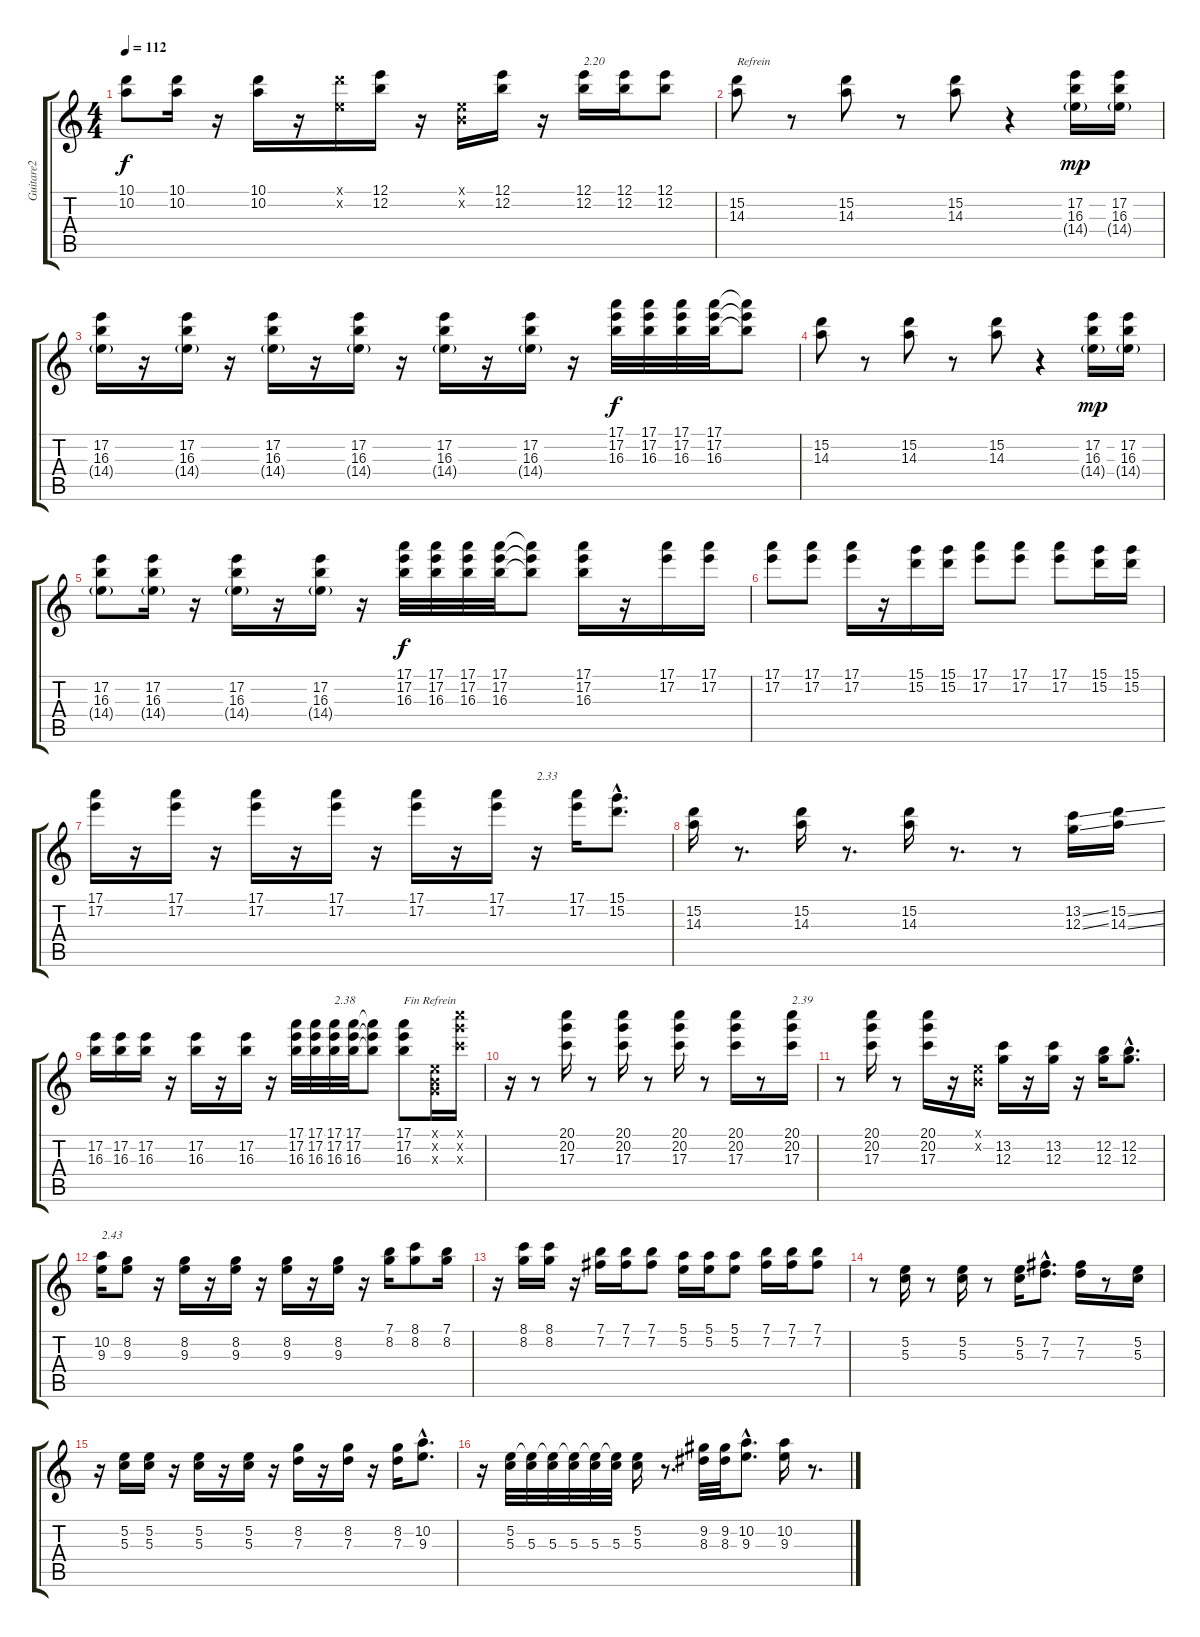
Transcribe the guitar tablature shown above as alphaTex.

\track ("Guitare2" "Guitare2") {instrument electricguitarclean}
\staff {score tabs}
\tuning (E4 B3 G3 D3 A2 E2) {hide}
\ts (4 4)
\tempo 112
\clef g2
\ks c
(10.1 10.2).8{dy f} (10.1 10.2).16 r.16 (10.1 10.2).16 r.16 (0.1{x} 15.2{x}).16 (12.1 12.2).16 r.16 (0.1{x} 0.2{x}).16 (12.1 12.2).16 r.16 (12.1 12.2).16{txt "2.20"} (12.1 12.2).16 (12.1 12.2).8 |
(15.2 14.3).8{txt "Refrein"} r.8 (15.2 14.3).8 r.8 (15.2 14.3).8 r.4 (17.2 16.3 14.4{g}).16{dy mp} (17.2 16.3 14.4{g}).16 |
(17.2 16.3 14.4{g}).16 r.16 (17.2 16.3 14.4{g}).16 r.16 (17.2 16.3 14.4{g}).16 r.16 (17.2 16.3 14.4{g}).16 r.16 (17.2 16.3 14.4{g}).16 r.16 (17.2 16.3 14.4{g}).16 r.16 (17.1 17.2 16.3).32{dy f} (17.1 17.2 16.3).32 (17.1 17.2 16.3).32 (17.1 17.2 16.3).32 (17.1{t} 17.2{t} 16.3{t}).8 |
(15.2 14.3).8 r.8 (15.2 14.3).8 r.8 (15.2 14.3).8 r.4 (17.2 16.3 14.4{g}).16{dy mp} (17.2 16.3 14.4{g}).16 |
(17.2 16.3 14.4{g}).8 (17.2 16.3 14.4{g}).16 r.16 (17.2 16.3 14.4{g}).16 r.16 (17.2 16.3 14.4{g}).16 r.16 (17.1 17.2 16.3).32{dy f} (17.1 17.2 16.3).32 (17.1 17.2 16.3).32 (17.1 17.2 16.3).32 (17.1{t} 17.2{t} 16.3{t}).8 (17.1 17.2 16.3).16 r.16 (17.1 17.2).16 (17.1 17.2).16 |
(17.1 17.2).8 (17.1 17.2).8 (17.1 17.2).16 r.16 (15.1 15.2).16 (15.1 15.2).16 (17.1 17.2).8 (17.1 17.2).8 (17.1 17.2).8 (15.1 15.2).16 (15.1 15.2).16 |
(17.1 17.2).16 r.16 (17.1 17.2).16 r.16 (17.1 17.2).16 r.16 (17.1 17.2).16 r.16 (17.1 17.2).16 r.16 (17.1 17.2).16 r.16{txt "2.33"} (17.1 17.2).16 (15.1{hac} 15.2{hac}).8{d} |
(15.2 14.3).16 r.8{d} (15.2 14.3).16 r.8{d} (15.2 14.3).16 r.8{d} r.8 (13.2{ss} 12.3{ss}).16 (15.2{ss} 14.3{ss}).16 |
(17.2 16.3).16 (17.2 16.3).16 (17.2 16.3).16 r.16 (17.2 16.3).16 r.16 (17.2 16.3).16 r.16 (17.1 17.2 16.3).32 (17.1 17.2 16.3).32 (17.1 17.2 16.3).32{txt "2.38"} (17.1 17.2 16.3).32 (17.1{t} 17.2{t} 16.3{t}).8 (17.1 17.2 16.3).8{txt "Fin Refrein"} (0.1{x} 0.2{x} 0.3{x}).16 (20.1{x} 20.2{x} 17.3{x}).16 |
r.16 r.8 (20.1 20.2 17.3).16 r.8 (20.1 20.2 17.3).16 r.8 (20.1 20.2 17.3).16 r.8 (20.1 20.2 17.3).16 r.8 (20.1 20.2 17.3).16{txt "2.39"} |
r.8 (20.1 20.2 17.3).16 r.8 (20.1 20.2 17.3).16 r.16 (0.1{x} 0.2{x}).16 (13.2 12.3).16 r.16 (13.2 12.3).16 r.16 (12.2 12.3).16 (12.2{hac} 12.3{hac}).8{d} |
(10.2 9.3).16{txt "2.43"} (8.2 9.3).8 r.16 (8.2 9.3).16 r.16 (8.2 9.3).16 r.16 (8.2 9.3).16 r.16 (8.2 9.3).16 r.16 (7.1 8.2).16 (8.1 8.2).8 (7.1 8.2).16 |
r.16 (8.1 8.2).16 (8.1 8.2).16 r.16 (7.1 7.2).16 (7.1 7.2).16 (7.1 7.2).8 (5.1 5.2).16 (5.1 5.2).16 (5.1 5.2).8 (7.1 7.2).16 (7.1 7.2).16 (7.1 7.2).8 |
r.8 (5.2 5.3).16 r.8 (5.2 5.3).16 r.8 (5.2 5.3).16 (7.2{hac} 7.3{hac}).8{d} (7.2 7.3).16 r.8 (5.2 5.3).16 |
r.16 (5.2 5.3).16 (5.2 5.3).16 r.16 (5.2 5.3).16 r.16 (5.2 5.3).16 r.16 (8.2 7.3).16 r.16 (8.2 7.3).16 r.16 (8.2 7.3).16 (10.2{hac} 9.3{hac}).8{d} |
r.16 (5.2 5.3).32 (5.2{t} 5.3).32 (5.2{t} 5.3).32 (5.2{t} 5.3).32 (5.2{t} 5.3).32 (5.2{t} 5.3).32 (5.2 5.3).16 r.8{d} (9.2 8.3).32 (9.2 8.3).32 (10.2{hac} 9.3{hac}).8{d} (10.2 9.3).16 r.8{d}
